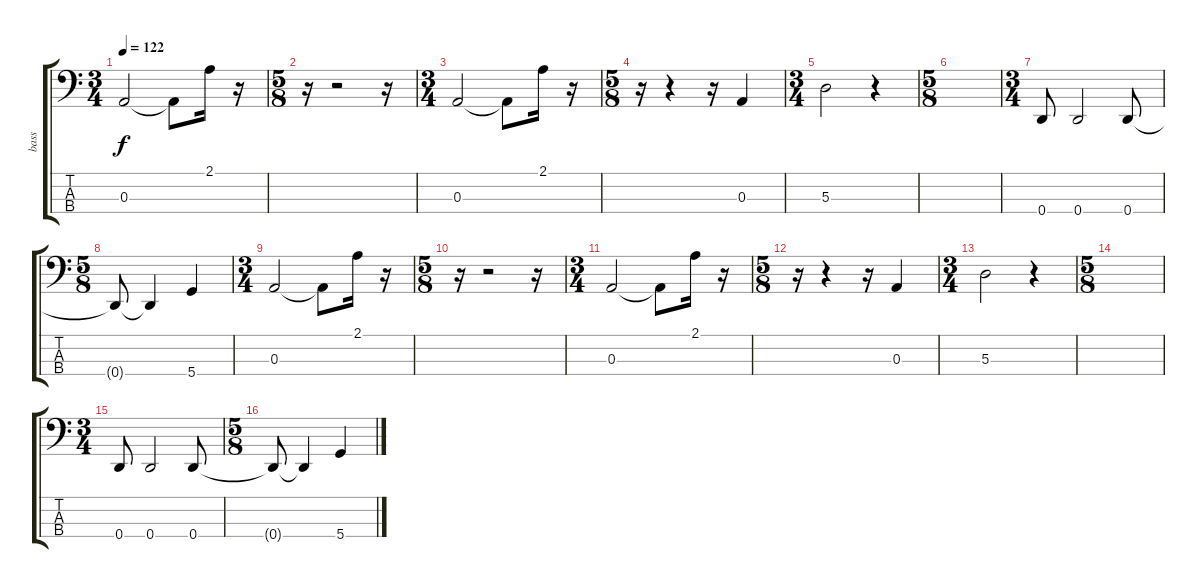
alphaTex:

\track ("bass" "bass") {instrument electricbassfinger}
\staff {score tabs}
\tuning (G2 D2 A1 D1) {hide}
\ts (3 4)
\tempo 122
\clef f4
\ks c
0.3.2{dy f instrument electricbassfinger} 0.3{t}.8 2.1.16 r.16 |
\ts (5 8)
r.16 r.2 r.16 |
\ts (3 4)
0.3.2 0.3{t}.8 2.1.16 r.16 |
\ts (5 8)
r.16 r.4 r.16 0.3.4 |
\ts (3 4)
5.3.2 r.4 |
\ts (5 8)
|
\ts (3 4)
0.4.8 0.4.2 0.4.8 |
\ts (5 8)
0.4{t}.8 0.4{t}.4 5.4.4 |
\ts (3 4)
0.3.2 0.3{t}.8 2.1.16 r.16 |
\ts (5 8)
r.16 r.2 r.16 |
\ts (3 4)
0.3.2 0.3{t}.8 2.1.16 r.16 |
\ts (5 8)
r.16 r.4 r.16 0.3.4 |
\ts (3 4)
5.3.2 r.4 |
\ts (5 8)
|
\ts (3 4)
0.4.8 0.4.2 0.4.8 |
\ts (5 8)
0.4{t}.8 0.4{t}.4 5.4.4
